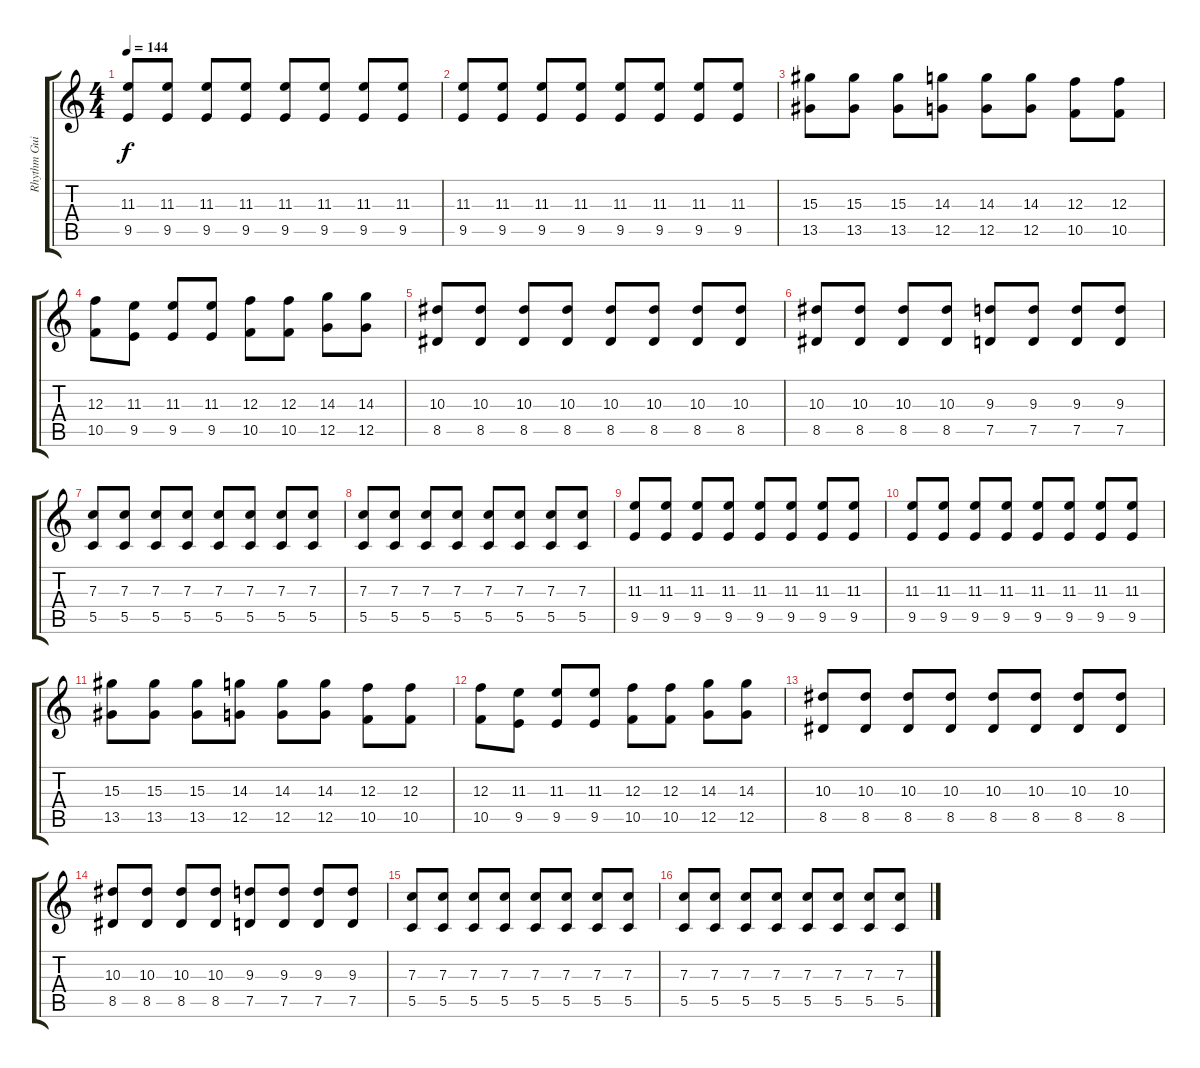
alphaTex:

\track ("Rhythm Guitar 2" "Rhythm Gui") {instrument distortionguitar}
\staff {score tabs}
\tuning (D4 A3 F3 C3 G2 C2) {hide}
\ts (4 4)
\tempo 144
\clef g2
\ks c
(11.3 9.5).8{dy f} (11.3 9.5).8 (11.3 9.5).8 (11.3 9.5).8 (11.3 9.5).8 (11.3 9.5).8 (11.3 9.5).8 (11.3 9.5).8 |
(11.3 9.5).8 (11.3 9.5).8 (11.3 9.5).8 (11.3 9.5).8 (11.3 9.5).8 (11.3 9.5).8 (11.3 9.5).8 (11.3 9.5).8 |
(15.3 13.5).8 (15.3 13.5).8 (15.3 13.5).8 (14.3 12.5).8 (14.3 12.5).8 (14.3 12.5).8 (12.3 10.5).8 (12.3 10.5).8 |
(12.3 10.5).8 (11.3 9.5).8 (11.3 9.5).8 (11.3 9.5).8 (12.3 10.5).8 (12.3 10.5).8 (14.3 12.5).8 (14.3 12.5).8 |
(10.3 8.5).8 (10.3 8.5).8 (10.3 8.5).8 (10.3 8.5).8 (10.3 8.5).8 (10.3 8.5).8 (10.3 8.5).8 (10.3 8.5).8 |
(10.3 8.5).8 (10.3 8.5).8 (10.3 8.5).8 (10.3 8.5).8 (9.3 7.5).8 (9.3 7.5).8 (9.3 7.5).8 (9.3 7.5).8 |
(7.3 5.5).8 (7.3 5.5).8 (7.3 5.5).8 (7.3 5.5).8 (7.3 5.5).8 (7.3 5.5).8 (7.3 5.5).8 (7.3 5.5).8 |
(7.3 5.5).8 (7.3 5.5).8 (7.3 5.5).8 (7.3 5.5).8 (7.3 5.5).8 (7.3 5.5).8 (7.3 5.5).8 (7.3 5.5).8 |
(11.3 9.5).8 (11.3 9.5).8 (11.3 9.5).8 (11.3 9.5).8 (11.3 9.5).8 (11.3 9.5).8 (11.3 9.5).8 (11.3 9.5).8 |
(11.3 9.5).8 (11.3 9.5).8 (11.3 9.5).8 (11.3 9.5).8 (11.3 9.5).8 (11.3 9.5).8 (11.3 9.5).8 (11.3 9.5).8 |
(15.3 13.5).8 (15.3 13.5).8 (15.3 13.5).8 (14.3 12.5).8 (14.3 12.5).8 (14.3 12.5).8 (12.3 10.5).8 (12.3 10.5).8 |
(12.3 10.5).8 (11.3 9.5).8 (11.3 9.5).8 (11.3 9.5).8 (12.3 10.5).8 (12.3 10.5).8 (14.3 12.5).8 (14.3 12.5).8 |
(10.3 8.5).8 (10.3 8.5).8 (10.3 8.5).8 (10.3 8.5).8 (10.3 8.5).8 (10.3 8.5).8 (10.3 8.5).8 (10.3 8.5).8 |
(10.3 8.5).8 (10.3 8.5).8 (10.3 8.5).8 (10.3 8.5).8 (9.3 7.5).8 (9.3 7.5).8 (9.3 7.5).8 (9.3 7.5).8 |
(7.3 5.5).8 (7.3 5.5).8 (7.3 5.5).8 (7.3 5.5).8 (7.3 5.5).8 (7.3 5.5).8 (7.3 5.5).8 (7.3 5.5).8 |
(7.3 5.5).8 (7.3 5.5).8 (7.3 5.5).8 (7.3 5.5).8 (7.3 5.5).8 (7.3 5.5).8 (7.3 5.5).8 (7.3 5.5).8
